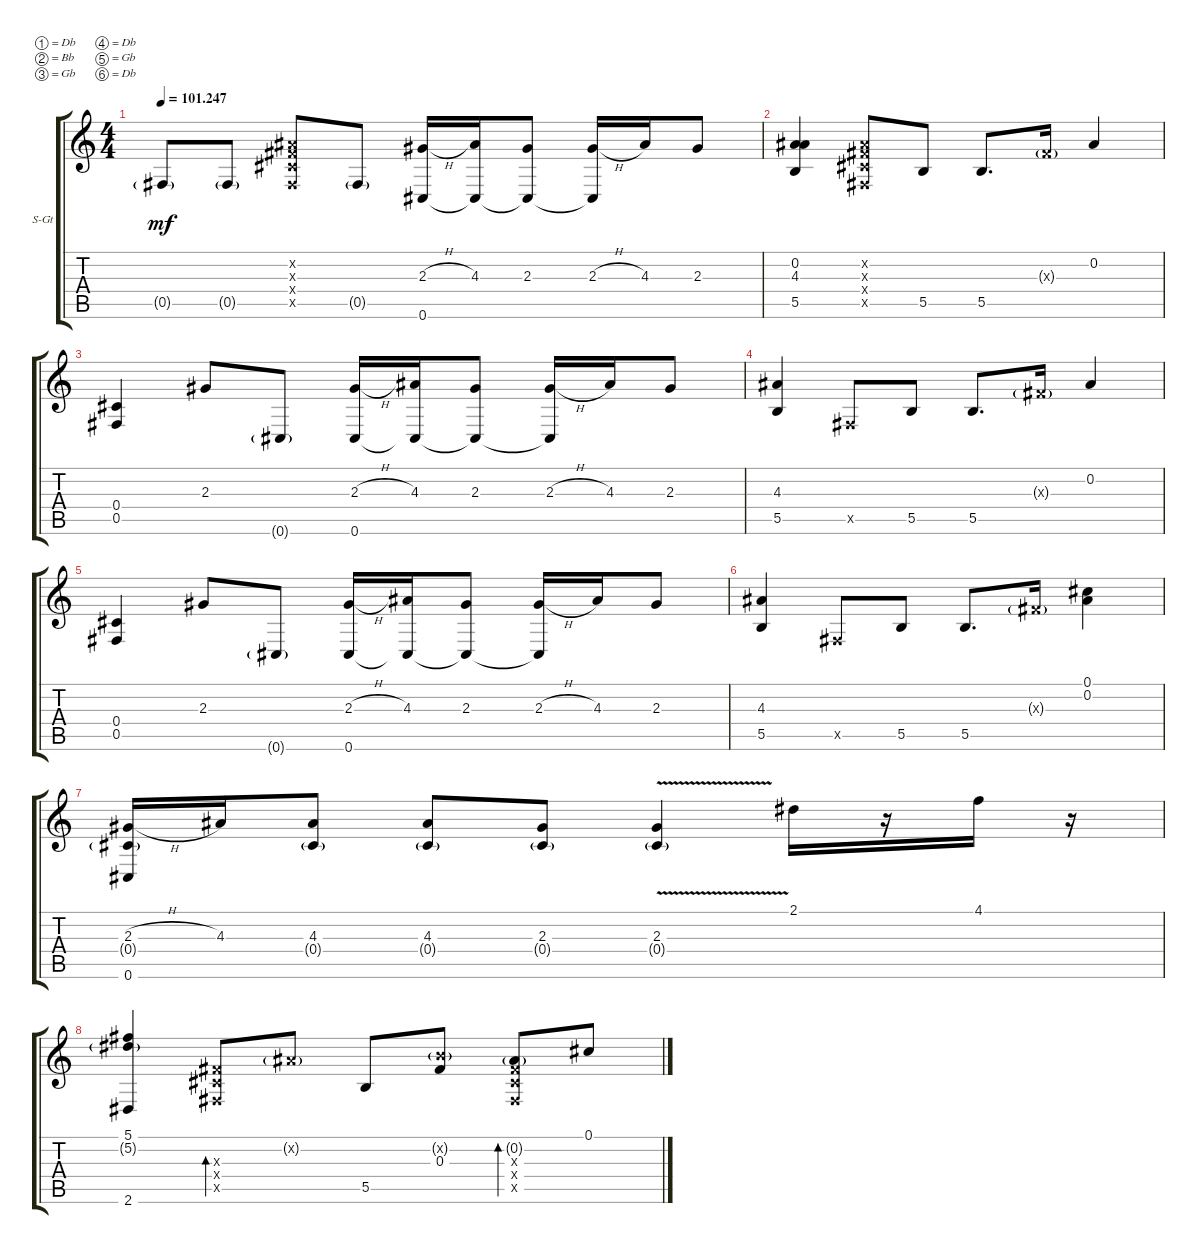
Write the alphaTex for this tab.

\defaultSystemsLayout 4
\bracketExtendMode groupsimilarinstruments
\firstSystemTrackNameOrientation horizontal
\otherSystemsTrackNameOrientation horizontal
\track ("Steel Guitar" "S-Gt") {instrument acousticguitarsteel}
\staff {score tabs}
\tuning (Db4 Bb3 Gb3 Db3 Gb2 Db2)
\ts (4 4)
\tempo
101.247
\accidentals auto
\clef g2
\ottava regular
\simile none
\ks c
0.5{g}.8{dy mf} 0.5{g}.8 (0.5{x} 0.4{x} 0.3{x} 0.2{x}).8 0.5{g}.8 (0.6 2.3{h}).16 (4.3 0.6{t}).16 (2.3 0.6{t}).8 (2.3{h} 0.6{t}).16 4.3.16 2.3.8 |
(5.5 4.3 0.2).4 (0.2{x} 0.3{x} 0.4{x} 0.5{x}).8 5.5.8 5.5.8{d} 0.3{g x}.16 0.2.4 |
(0.5 0.4).4 2.3.8 0.6{g}.8 (0.6 2.3{h}).16 (4.3 0.6{t}).16 (2.3 0.6{t}).8 (2.3{h} 0.6{t}).16 4.3.16 2.3.8 |
(5.5 4.3).4 0.5{x}.8 5.5.8 5.5.8{d} 0.3{g x}.16 0.2.4 |
(0.5 0.4).4 2.3.8 0.6{g}.8 (0.6 2.3{h}).16 (4.3 0.6{t}).16 (2.3 0.6{t}).8 (2.3{h} 0.6{t}).16 4.3.16 2.3.8 |
(5.5 4.3).4 0.5{x}.8 5.5.8 5.5.8{d} 0.3{g x}.16 (0.2 0.1).4 |
(0.4{g} 2.3{h} 0.6).16 4.3.16 (4.3 0.4{g}).8 (4.3 0.4{g}).8 (2.3 0.4{g}).8 (2.3{v} 0.4{g}).4 2.1.16 r.16 4.1.16 r.16 |
(2.6 5.1 5.2{g}).4 (0.5{x} 0.4{x} 0.3{x}).8{bd 30} 0.2{g x}.8 5.5.8 (1.2{g x} 0.3).8 (0.4{x} 0.2{g} 0.3{x} 0.5{x}).8{bd 30} 0.1.8
